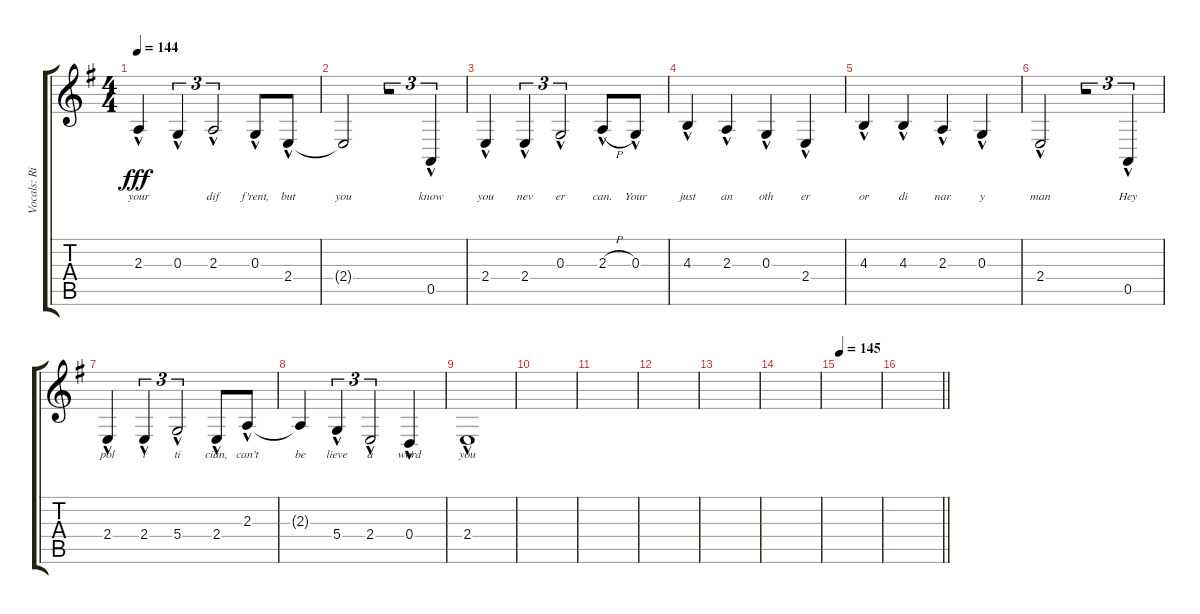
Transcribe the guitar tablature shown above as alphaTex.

\track ("Vocals: Rik" "Vocals: Ri") {instrument lead2sawtooth}
\staff {score tabs}
\tuning (E4 B3 G3 D3 A2 E2) {hide}
\ts (4 4)
\tempo 144
\clef g2
\ks g
2.3{hac}.4{lyrics (0 "your") lyrics (1 "") lyrics (2 "") lyrics (3 "") lyrics (4 "") dy fff} 0.3{hac}.4{tu (3 2) lyrics (0 "") lyrics (1 "") lyrics (2 "") lyrics (3 "") lyrics (4 "")} 2.3{hac}.2{tu (3 2) lyrics (0 "dif") lyrics (1 "") lyrics (2 "") lyrics (3 "") lyrics (4 "")} 0.3{hac}.8{lyrics (0 "f'rent,") lyrics (1 "") lyrics (2 "") lyrics (3 "") lyrics (4 "")} 2.4{hac}.8{lyrics (0 "but") lyrics (1 "") lyrics (2 "") lyrics (3 "") lyrics (4 "")} |
2.4{t}.2{lyrics (0 "you") lyrics (1 "") lyrics (2 "") lyrics (3 "") lyrics (4 "")} r.2{tu (3 2)} 0.5{hac}.4{tu (3 2) lyrics (0 "know") lyrics (1 "") lyrics (2 "") lyrics (3 "") lyrics (4 "")} |
2.4{hac}.4{lyrics (0 "you") lyrics (1 "") lyrics (2 "") lyrics (3 "") lyrics (4 "")} 2.4{hac}.4{tu (3 2) lyrics (0 "nev") lyrics (1 "") lyrics (2 "") lyrics (3 "") lyrics (4 "")} 0.3{hac}.2{tu (3 2) lyrics (0 "er") lyrics (1 "") lyrics (2 "") lyrics (3 "") lyrics (4 "")} 2.3{h hac}.8{lyrics (0 "can.") lyrics (1 "") lyrics (2 "") lyrics (3 "") lyrics (4 "")} 0.3{hac}.8{lyrics (0 "Your") lyrics (1 "") lyrics (2 "") lyrics (3 "") lyrics (4 "")} |
4.3{hac}.4{lyrics (0 "just") lyrics (1 "") lyrics (2 "") lyrics (3 "") lyrics (4 "")} 2.3{hac}.4{lyrics (0 "an") lyrics (1 "") lyrics (2 "") lyrics (3 "") lyrics (4 "")} 0.3{hac}.4{lyrics (0 "oth") lyrics (1 "") lyrics (2 "") lyrics (3 "") lyrics (4 "")} 2.4{hac}.4{lyrics (0 "er") lyrics (1 "") lyrics (2 "") lyrics (3 "") lyrics (4 "")} |
4.3{hac}.4{lyrics (0 "or") lyrics (1 "") lyrics (2 "") lyrics (3 "") lyrics (4 "")} 4.3{hac}.4{lyrics (0 "di") lyrics (1 "") lyrics (2 "") lyrics (3 "") lyrics (4 "")} 2.3{hac}.4{lyrics (0 "nar") lyrics (1 "") lyrics (2 "") lyrics (3 "") lyrics (4 "")} 0.3{hac}.4{lyrics (0 "y") lyrics (1 "") lyrics (2 "") lyrics (3 "") lyrics (4 "")} |
2.4{hac}.2{lyrics (0 "man") lyrics (1 "") lyrics (2 "") lyrics (3 "") lyrics (4 "")} r.2{tu (3 2)} 0.5{hac}.4{tu (3 2) lyrics (0 "Hey") lyrics (1 "") lyrics (2 "") lyrics (3 "") lyrics (4 "")} |
2.4{hac}.4{lyrics (0 "pol") lyrics (1 "") lyrics (2 "") lyrics (3 "") lyrics (4 "")} 2.4{hac}.4{tu (3 2) lyrics (0 "i") lyrics (1 "") lyrics (2 "") lyrics (3 "") lyrics (4 "")} 5.4{hac}.2{tu (3 2) lyrics (0 "ti") lyrics (1 "") lyrics (2 "") lyrics (3 "") lyrics (4 "")} 2.4{hac}.8{lyrics (0 "cian,") lyrics (1 "") lyrics (2 "") lyrics (3 "") lyrics (4 "")} 2.3{hac}.8{lyrics (0 "can't") lyrics (1 "") lyrics (2 "") lyrics (3 "") lyrics (4 "")} |
2.3{t}.4{lyrics (0 "be") lyrics (1 "") lyrics (2 "") lyrics (3 "") lyrics (4 "")} 5.4{hac}.4{tu (3 2) lyrics (0 "lieve") lyrics (1 "") lyrics (2 "") lyrics (3 "") lyrics (4 "")} 2.4{hac}.2{tu (3 2) lyrics (0 "a") lyrics (1 "") lyrics (2 "") lyrics (3 "") lyrics (4 "")} 0.4{hac}.4{lyrics (0 "word") lyrics (1 "") lyrics (2 "") lyrics (3 "") lyrics (4 "")} |
2.4{hac}.1{lyrics (0 "you") lyrics (1 "") lyrics (2 "") lyrics (3 "") lyrics (4 "")} |
|
|
|
|
|
\tempo 145
|
\barLineRight lightlight
